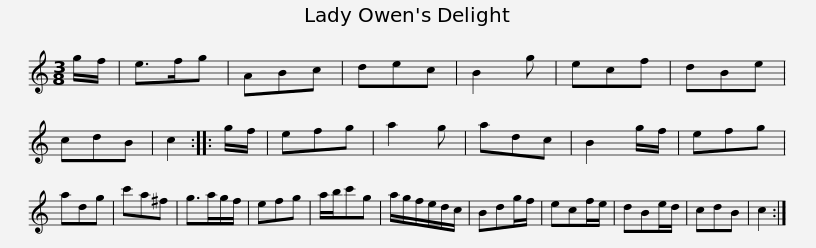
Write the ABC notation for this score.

X:1
L:1/8
M:3/8
I:linebreak $
K:C
V:1 treble
V:1
 g/f/ | e>fg | ABc | dec | B2 g | %5
 ecf | dBe | cdB | c2 :: g/f/ | %10
 efg | a2 g | adc | B2 g/f/ | efg |$ %15
 adg | c'a^f | g>ag/f/ | efg | a/b/c'g | %20
 a/g/f/e/d/c/ | Bdg/f/ | ecf/e/ | dBe/d/ | cdB | %25
 c2 :| %26
